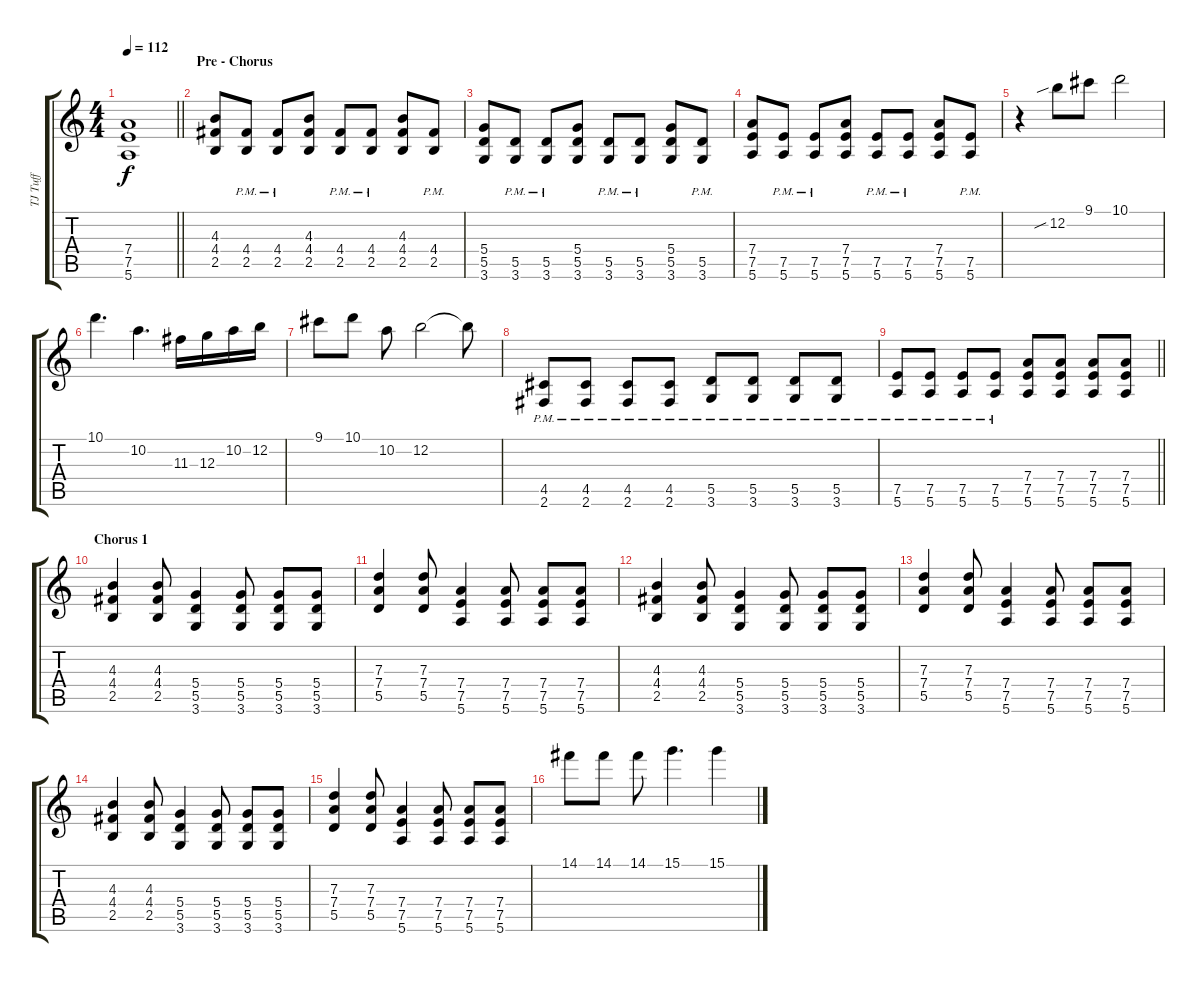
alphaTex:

\track ("TJ Tuff" "TJ Tuff") {instrument distortionguitar}
\staff {score tabs}
\tuning (E4 B3 G3 D3 A2 E2) {hide}
\ts (4 4)
\tempo 112
\clef g2
\barLineRight lightlight
\ks c
(7.4{t} 7.5{t} 5.6{t}).1{dy f} |
\section ("" "Pre - Chorus")
(4.3 4.4 2.5).8 (4.4{pm} 2.5{pm}).8 (4.4{pm} 2.5{pm}).8 (4.3 4.4 2.5).8 (4.4{pm} 2.5{pm}).8 (4.4{pm} 2.5{pm}).8 (4.3 4.4 2.5).8 (4.4{pm} 2.5{pm}).8 |
(5.4 5.5 3.6).8 (5.5{pm} 3.6{pm}).8 (5.5{pm} 3.6{pm}).8 (5.4 5.5 3.6).8 (5.5{pm} 3.6{pm}).8 (5.5{pm} 3.6{pm}).8 (5.4 5.5 3.6).8 (5.5{pm} 3.6{pm}).8 |
(7.4 7.5 5.6).8 (7.5{pm} 5.6{pm}).8 (7.5{pm} 5.6{pm}).8 (7.4 7.5 5.6).8 (7.5{pm} 5.6{pm}).8 (7.5{pm} 5.6{pm}).8 (7.4 7.5 5.6).8 (7.5{pm} 5.6{pm}).8 |
r.4 12.2{sib}.8 9.1.8 10.1.2 |
10.1.4{d} 10.2.4{d} 11.3.16 12.3.16 10.2.16 12.2.16 |
9.1.8 10.1.8 10.2.8 12.2.2 12.2{t}.8 |
(4.5{pm} 2.6{pm}).8 (4.5{pm} 2.6{pm}).8 (4.5{pm} 2.6{pm}).8 (4.5{pm} 2.6{pm}).8 (5.5{pm} 3.6{pm}).8 (5.5{pm} 3.6{pm}).8 (5.5{pm} 3.6{pm}).8 (5.5{pm} 3.6{pm}).8 |
\barLineRight lightlight
(7.5{pm} 5.6{pm}).8 (7.5{pm} 5.6{pm}).8 (7.5{pm} 5.6{pm}).8 (7.5{pm} 5.6{pm}).8 (7.4 7.5 5.6).8 (7.4 7.5 5.6).8 (7.4 7.5 5.6).8 (7.4 7.5 5.6).8 |
\section ("" "Chorus 1")
(4.3 4.4 2.5).4 (4.3 4.4 2.5).8 (5.4 5.5 3.6).4 (5.4 5.5 3.6).8 (5.4 5.5 3.6).8 (5.4 5.5 3.6).8 |
(7.3 7.4 5.5).4 (7.3 7.4 5.5).8 (7.4 7.5 5.6).4 (7.4 7.5 5.6).8 (7.4 7.5 5.6).8 (7.4 7.5 5.6).8 |
(4.3 4.4 2.5).4 (4.3 4.4 2.5).8 (5.4 5.5 3.6).4 (5.4 5.5 3.6).8 (5.4 5.5 3.6).8 (5.4 5.5 3.6).8 |
(7.3 7.4 5.5).4 (7.3 7.4 5.5).8 (7.4 7.5 5.6).4 (7.4 7.5 5.6).8 (7.4 7.5 5.6).8 (7.4 7.5 5.6).8 |
(4.3 4.4 2.5).4 (4.3 4.4 2.5).8 (5.4 5.5 3.6).4 (5.4 5.5 3.6).8 (5.4 5.5 3.6).8 (5.4 5.5 3.6).8 |
(7.3 7.4 5.5).4 (7.3 7.4 5.5).8 (7.4 7.5 5.6).4 (7.4 7.5 5.6).8 (7.4 7.5 5.6).8 (7.4 7.5 5.6).8 |
14.1.8 14.1.8 14.1.8 15.1.4{d} 15.1.4
